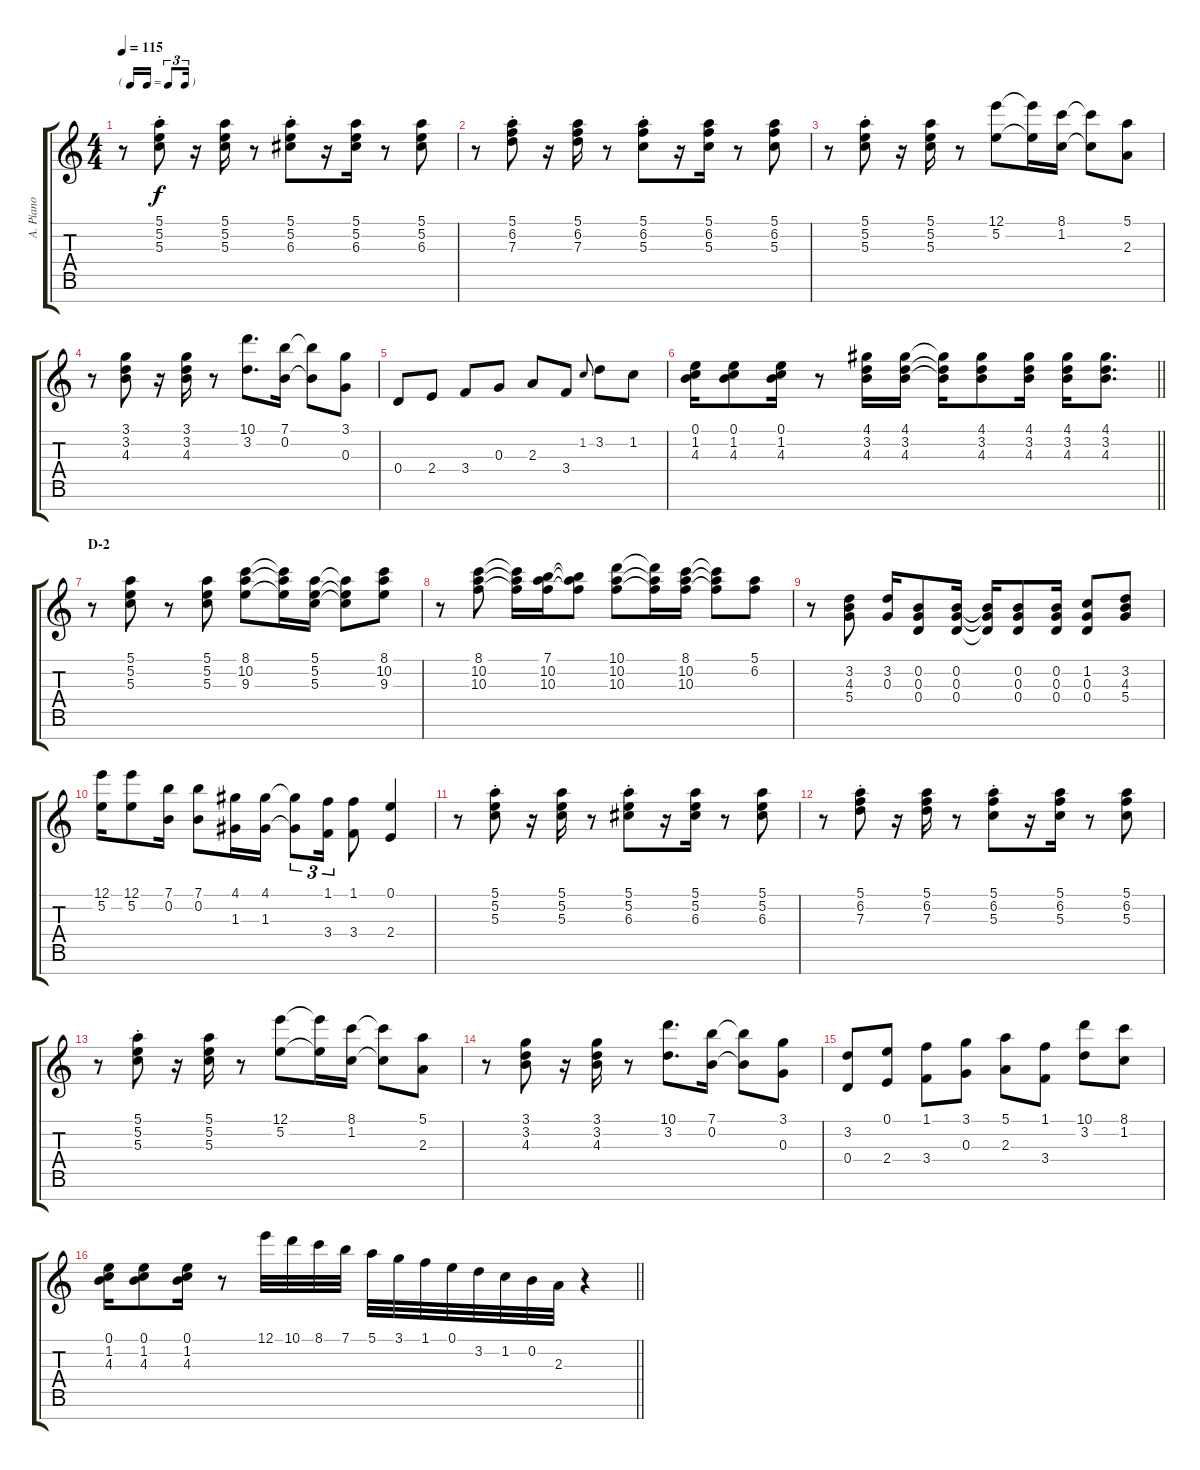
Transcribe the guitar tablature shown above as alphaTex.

\track ("A. Piano" "A. Piano") {instrument acousticgrandpiano}
\staff {score tabs}
\tuning (E5 B4 G4 D4 A3 E3 B2) {hide}
\ts (4 4)
\tf triplet16th
\tempo 115
\clef g2
\ks c
r.8{dy f} (5.1{st} 5.2{st} 5.3{st}).8 r.16 (5.1 5.2 5.3).16 r.8 (5.1{st} 5.2{st} 6.3{st}).8 r.16 (5.1 5.2 6.3).16 r.8 (5.1 5.2 6.3).8 |
r.8 (5.1{st} 6.2{st} 7.3{st}).8 r.16 (5.1 6.2 7.3).16 r.8 (5.1{st} 6.2{st} 5.3{st}).8 r.16 (5.1 6.2 5.3).16 r.8 (5.1 6.2 5.3).8 |
r.8 (5.1{st} 5.2{st} 5.3{st}).8 r.16 (5.1 5.2 5.3).16 r.8 (12.1 5.2).8 (12.1{t} 5.2{t}).16 (8.1 1.2).16 (8.1{t} 1.2{t}).8 (5.1 2.3).8 |
r.8 (3.1 3.2 4.3).8 r.16 (3.1 3.2 4.3).16 r.8 (10.1 3.2).8{d} (7.1 0.2).16 (7.1{t} 0.2{t}).8 (3.1 0.3).8 |
0.4.8 2.4.8 3.4.8 0.3.8 2.3.8 3.4.8 1.2.8{gr onbeat} 3.2.8 1.2.8 |
\barLineRight lightlight
(0.1 1.2 4.3).16 (0.1 1.2 4.3).8 (0.1 1.2 4.3).16 r.8 (4.1 3.2 4.3).16 (4.1 3.2 4.3).16 (4.1{t} 3.2{t} 4.3{t}).16 (4.1 3.2 4.3).8 (4.1 3.2 4.3).16 (4.1 3.2 4.3).16 (4.1 3.2 4.3).8{d} |
\section ("" "D-2")
r.8 (5.1 5.2 5.3).8 r.8 (5.1 5.2 5.3).8 (8.1 10.2 9.3).8 (8.1{t} 10.2{t} 9.3{t}).16 (5.1 5.2 5.3).16 (5.1{t} 5.2{t} 5.3{t}).8 (8.1 10.2 9.3).8 |
r.8 (8.1 10.2 10.3).8 (8.1{t} 10.2{t} 10.3{t}).16 (7.1 10.2 10.3).16 (7.1{t} 10.2{t} 10.3{t}).8 (10.1 10.2 10.3).8 (10.1{t} 10.2{t} 10.3{t}).16 (8.1 10.2 10.3).16 (8.1{t} 10.2{t} 10.3{t}).8 (5.1 6.2).8 |
r.8 (3.2 4.3 5.4).8 (3.2 0.3).16 (0.2 0.3 0.4).8 (0.2 0.3 0.4).16 (0.2{t} 0.3{t} 0.4{t}).16 (0.2 0.3 0.4).8 (0.2 0.3 0.4).16 (1.2 0.3 0.4).8 (3.2 4.3 5.4).8 |
(12.1 5.2).16 (12.1 5.2).8 (7.1 0.2).16 (7.1 0.2).8 (4.1 1.3).16 (4.1 1.3).16 (4.1{t} 1.3{t}).8{tu (3 2)} (1.1 3.4).16{tu (3 2)} (1.1 3.4).8 (0.1 2.4).4 |
r.8 (5.1{st} 5.2{st} 5.3{st}).8 r.16 (5.1 5.2 5.3).16 r.8 (5.1{st} 5.2{st} 6.3{st}).8 r.16 (5.1 5.2 6.3).16 r.8 (5.1 5.2 6.3).8 |
r.8 (5.1{st} 6.2{st} 7.3{st}).8 r.16 (5.1 6.2 7.3).16 r.8 (5.1{st} 6.2{st} 5.3{st}).8 r.16 (5.1 6.2 5.3).16 r.8 (5.1 6.2 5.3).8 |
r.8 (5.1{st} 5.2{st} 5.3{st}).8 r.16 (5.1 5.2 5.3).16 r.8 (12.1 5.2).8 (12.1{t} 5.2{t}).16 (8.1 1.2).16 (8.1{t} 1.2{t}).8 (5.1 2.3).8 |
r.8 (3.1 3.2 4.3).8 r.16 (3.1 3.2 4.3).16 r.8 (10.1 3.2).8{d} (7.1 0.2).16 (7.1{t} 0.2{t}).8 (3.1 0.3).8 |
(3.2 0.4).8 (0.1 2.4).8 (1.1 3.4).8 (3.1 0.3).8 (5.1 2.3).8 (1.1 3.4).8 (10.1 3.2).8 (8.1 1.2).8 |
\barLineRight lightlight
(0.1 1.2 4.3).16 (0.1 1.2 4.3).8 (0.1 1.2 4.3).16 r.8 12.1.32 10.1.32 8.1.32 7.1.32 5.1.32 3.1.32 1.1.32 0.1.32 3.2.32 1.2.32 0.2.32 2.3.32 r.4
